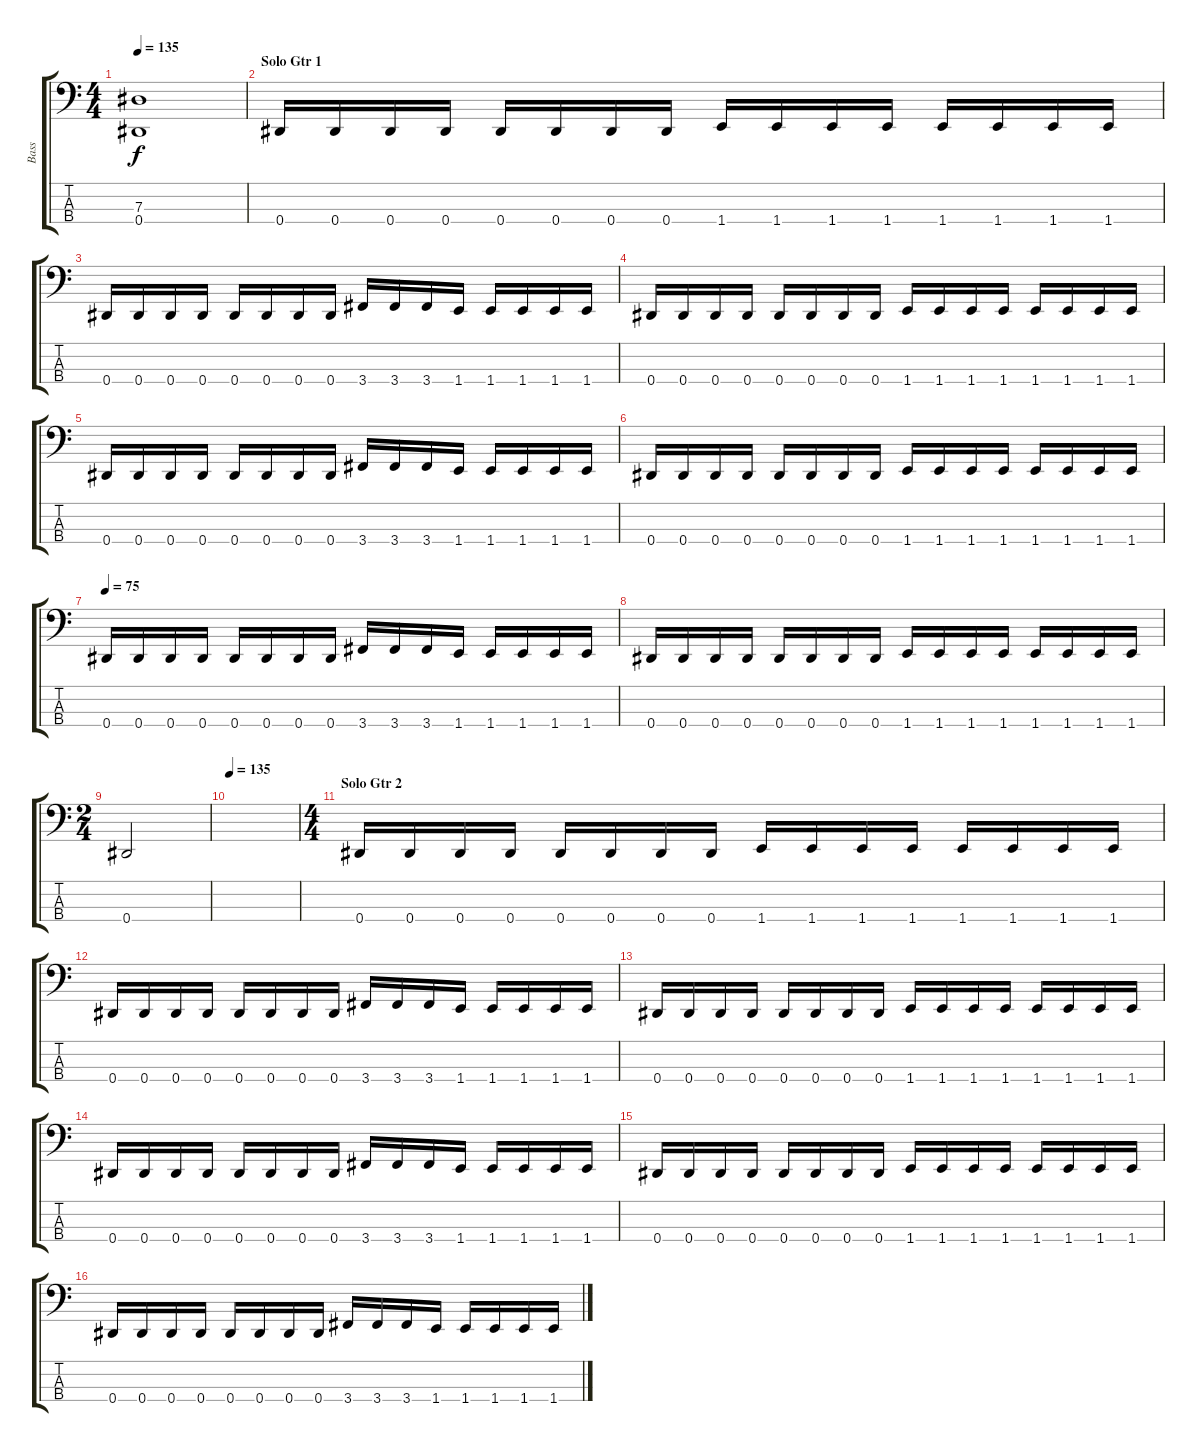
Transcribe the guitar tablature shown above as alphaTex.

\track ("Bass" "Bass") {instrument electricbassfinger}
\staff {score tabs}
\tuning (Gb2 Db2 Ab1 Eb1) {hide}
\ts (4 4)
\tempo 135
\clef f4
\ks c
(7.3 0.4).1{dy f} |
\section ("" "Solo Gtr 1")
0.4.16 0.4.16 0.4.16 0.4.16 0.4.16 0.4.16 0.4.16 0.4.16 1.4.16 1.4.16 1.4.16 1.4.16 1.4.16 1.4.16 1.4.16 1.4.16 |
0.4.16 0.4.16 0.4.16 0.4.16 0.4.16 0.4.16 0.4.16 0.4.16 3.4.16 3.4.16 3.4.16 1.4.16 1.4.16 1.4.16 1.4.16 1.4.16 |
0.4.16 0.4.16 0.4.16 0.4.16 0.4.16 0.4.16 0.4.16 0.4.16 1.4.16 1.4.16 1.4.16 1.4.16 1.4.16 1.4.16 1.4.16 1.4.16 |
0.4.16 0.4.16 0.4.16 0.4.16 0.4.16 0.4.16 0.4.16 0.4.16 3.4.16 3.4.16 3.4.16 1.4.16 1.4.16 1.4.16 1.4.16 1.4.16 |
0.4.16 0.4.16 0.4.16 0.4.16 0.4.16 0.4.16 0.4.16 0.4.16 1.4.16 1.4.16 1.4.16 1.4.16 1.4.16 1.4.16 1.4.16 1.4.16 |
\tempo 75
0.4.16 0.4.16 0.4.16 0.4.16 0.4.16 0.4.16 0.4.16 0.4.16 3.4.16 3.4.16 3.4.16 1.4.16 1.4.16 1.4.16 1.4.16 1.4.16 |
0.4.16 0.4.16 0.4.16 0.4.16 0.4.16 0.4.16 0.4.16 0.4.16 1.4.16 1.4.16 1.4.16 1.4.16 1.4.16 1.4.16 1.4.16 1.4.16 |
\ts (2 4)
0.4.2 |
\tempo 135
|
\ts (4 4)
\section ("" "Solo Gtr 2")
0.4.16 0.4.16 0.4.16 0.4.16 0.4.16 0.4.16 0.4.16 0.4.16 1.4.16 1.4.16 1.4.16 1.4.16 1.4.16 1.4.16 1.4.16 1.4.16 |
0.4.16 0.4.16 0.4.16 0.4.16 0.4.16 0.4.16 0.4.16 0.4.16 3.4.16 3.4.16 3.4.16 1.4.16 1.4.16 1.4.16 1.4.16 1.4.16 |
0.4.16 0.4.16 0.4.16 0.4.16 0.4.16 0.4.16 0.4.16 0.4.16 1.4.16 1.4.16 1.4.16 1.4.16 1.4.16 1.4.16 1.4.16 1.4.16 |
0.4.16 0.4.16 0.4.16 0.4.16 0.4.16 0.4.16 0.4.16 0.4.16 3.4.16 3.4.16 3.4.16 1.4.16 1.4.16 1.4.16 1.4.16 1.4.16 |
0.4.16 0.4.16 0.4.16 0.4.16 0.4.16 0.4.16 0.4.16 0.4.16 1.4.16 1.4.16 1.4.16 1.4.16 1.4.16 1.4.16 1.4.16 1.4.16 |
0.4.16 0.4.16 0.4.16 0.4.16 0.4.16 0.4.16 0.4.16 0.4.16 3.4.16 3.4.16 3.4.16 1.4.16 1.4.16 1.4.16 1.4.16 1.4.16
